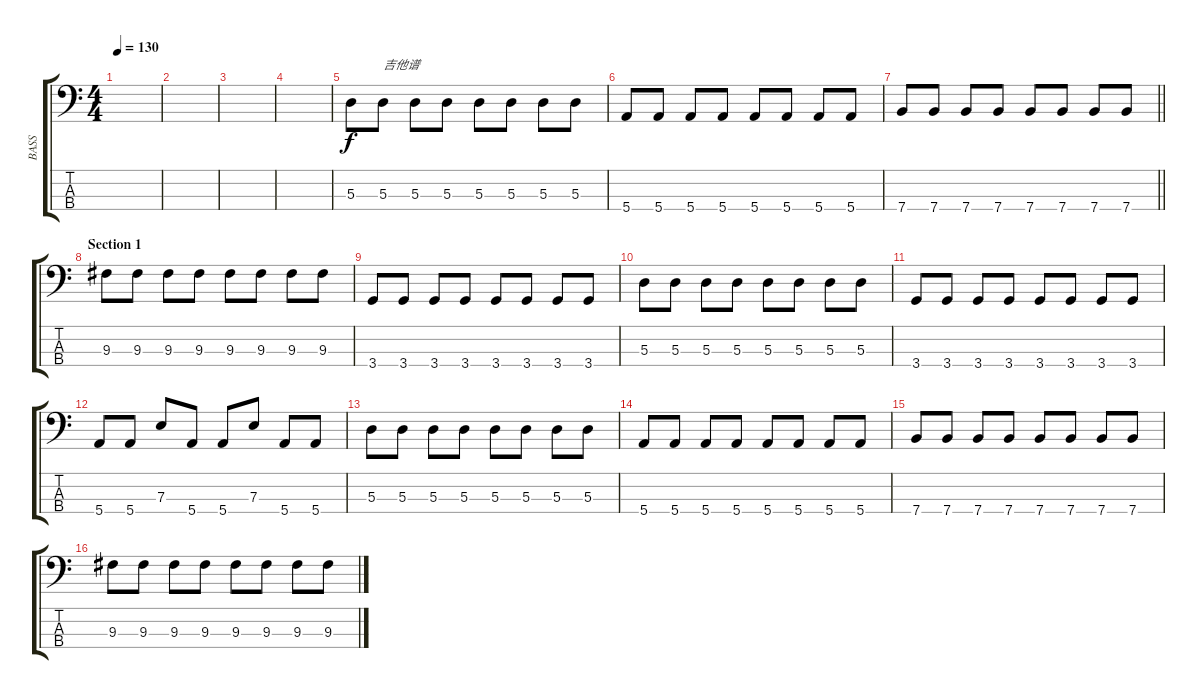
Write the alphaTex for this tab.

\track ("BASS" "BASS") {instrument electricbasspick}
\staff {score tabs}
\tuning (G2 D2 A1 E1) {hide}
\ts (4 4)
\tempo 130
\clef f4
\ks c
|
|
|
|
5.3.8 5.3.8{txt "吉他谱"} 5.3.8 5.3.8 5.3.8 5.3.8 5.3.8 5.3.8 |
5.4.8 5.4.8 5.4.8 5.4.8 5.4.8 5.4.8 5.4.8 5.4.8 |
\barLineRight lightlight
7.4.8 7.4.8 7.4.8 7.4.8 7.4.8 7.4.8 7.4.8 7.4.8 |
\section ("" "Section 1")
9.3.8 9.3.8 9.3.8 9.3.8 9.3.8 9.3.8 9.3.8 9.3.8 |
3.4.8 3.4.8 3.4.8 3.4.8 3.4.8 3.4.8 3.4.8 3.4.8 |
5.3.8 5.3.8 5.3.8 5.3.8 5.3.8 5.3.8 5.3.8 5.3.8 |
3.4.8 3.4.8 3.4.8 3.4.8 3.4.8 3.4.8 3.4.8 3.4.8 |
5.4.8 5.4.8 7.3.8 5.4.8 5.4.8 7.3.8 5.4.8 5.4.8 |
5.3.8 5.3.8 5.3.8 5.3.8 5.3.8 5.3.8 5.3.8 5.3.8 |
5.4.8 5.4.8 5.4.8 5.4.8 5.4.8 5.4.8 5.4.8 5.4.8 |
7.4.8 7.4.8 7.4.8 7.4.8 7.4.8 7.4.8 7.4.8 7.4.8 |
9.3.8 9.3.8 9.3.8 9.3.8 9.3.8 9.3.8 9.3.8 9.3.8
